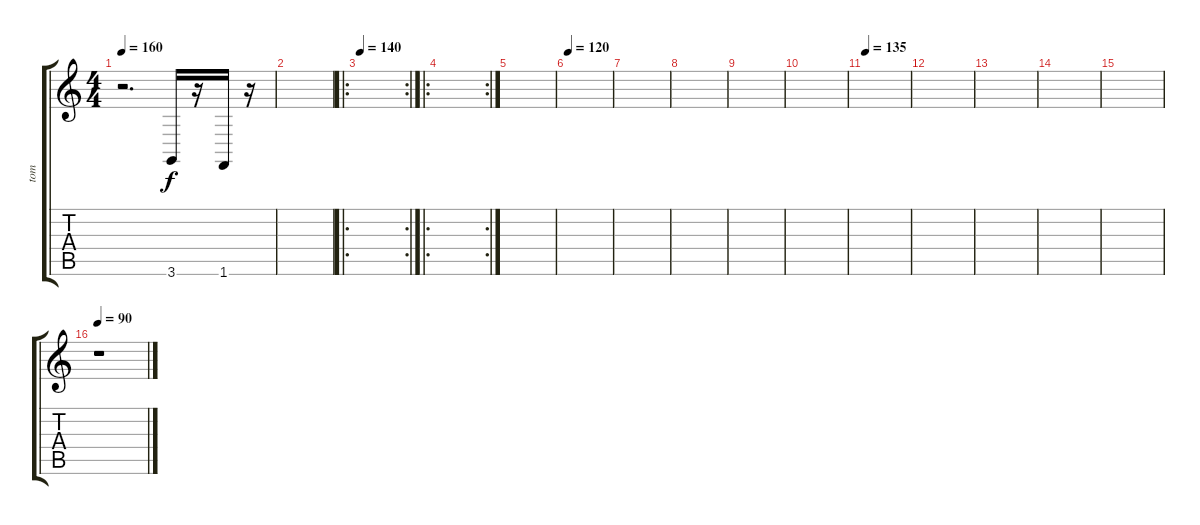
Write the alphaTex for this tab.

\track ("tom" "tom") {instrument melodictom}
\staff {score tabs}
\tuning (E4 B3 G3 D3 A2 E2) {hide}
\ts (4 4)
\tempo 160
\clef g2
\ks c
r.2{d dy f} 3.6.16 r.16 1.6.16 r.16 |
|
\ro
\rc 2
\tempo 140
|
\ro
\rc 2
|
|
\tempo 120
|
|
|
|
|
\tempo 135
|
|
|
|
|
\tempo 90
r.1
